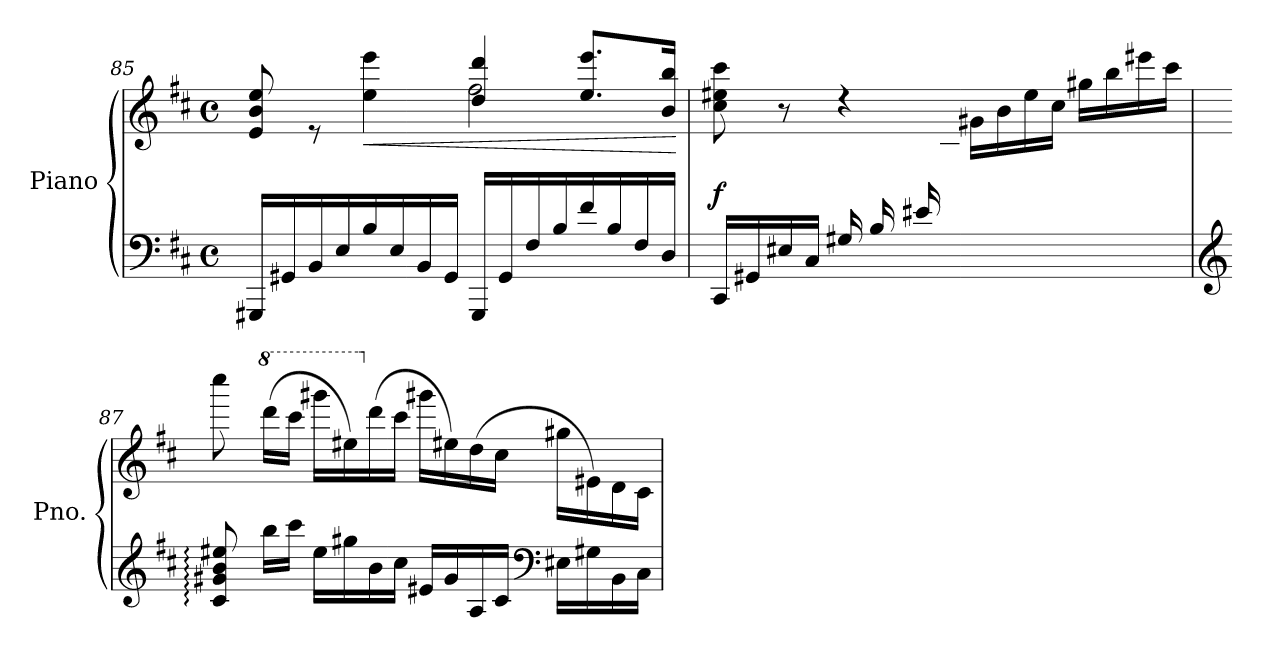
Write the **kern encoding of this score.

**kern	**kern	**dynam
*part1	*part1	*part1
*staff2	*staff1	*staff1/2
*I"Piano	*	*
*I'Pno.	*	*
!!LO:LB:g=z
*clefF4	*clefG2	*
*k[f#c#]	*k[f#c#]	*
*M4/4	*M4/4	*
*met(c)	*met(c)	*
=85	=85	=85
*	*^	*
16GGG#X/LL	8e/ 8b/ 8ee/	2reyy	.
16GG#X/	.	.	.
16BB/	8re	.	.
16E/	.	.	.
!	!	!	!LO:HP:b
16B/	4ee\ 4eee\	.	<
16E/	.	.	.
16BB/	.	.	.
16GG#/JJ	.	.	.
16GGG#/LL	4dd/ 4ddd/	2ff#\	.
16GG#/	.	.	.
16F#/	.	.	.
16B/	.	.	.
16f#/	8.ee/ 8.eee/L	.	.
16B/	.	.	.
16F#/	.	.	.
16D/JJ	16b/ 16bb/Jk	.	.
*	*v	*v	*
.	.	[
=86	=86	=86
*	*^	*
!	!	!	!LO:DY:b
(16CC#/LL	8cc#\ 8ee#X\ 8ccc#\	4..ryy	f
16GG#X/	.	.	.
16E#X/	8r	.	.
16C#/JJ	.	.	.
16G#X/LL	4r	.	.
16B/	.	.	.
16e#X/	.	.	.
16ryy	.	16c#\JJ	.
2ryy	16g#X\LL	2ryy	.
.	16b\	.	.
.	16ee#\	.	.
.	16cc#\JJ	.	.
.	16gg#X\LL	.	.
.	16bb\	.	.
.	16eee#X\	.	.
.	16ccc#\JJ	.	.
*	*v	*v	*
=87	=87	=87
*clefG2	*	*
*^	*	*
8c#/ 8g#X/ 8b/ 8ee#X/	16c#!yy: 16g#!yy: 16b!yy: 16ee#!yy:	8cccc#\)	.
.	16ryy	.	.
*	*	*8va	*
16bb\LL	8ryy	(16dddd\LL	.
16ccc#\JJ	.	16cccc#\JJ	.
16ee#\LL	4ryy	16gggg#X\LL	.
16gg#X\	.	16eee#X\)	.
*	*	*X8va	*
16b\	.	(16ddd\	.
16cc#\JJ	.	16ccc#\JJ	.
16e#X/LL	2ryy	16ggg#X\LL	.
16g#/	.	16ee#X\)	.
16A/	.	(16dd\	.
16c#/JJ	.	16cc#\JJ	.
*clefF4	*	*	*
16E#X\LL	.	16gg#X\LL	.
16G#X\	.	16e#X\)	.
16BB\	.	16d\	.
16C#\JJ	.	16c#\JJ	.
*v	*v	*	*
=	=	=
*-	*-	*-
